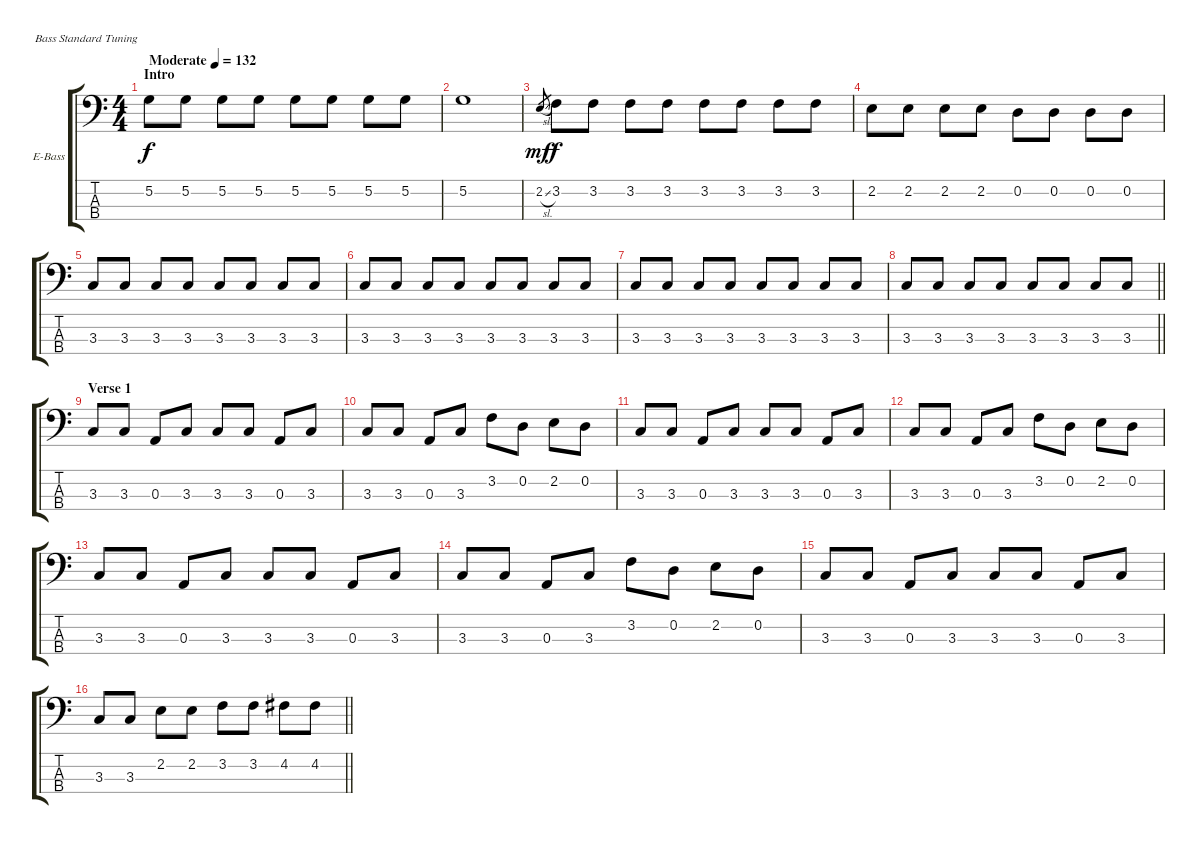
\bracketExtendMode groupsimilarinstruments
\firstSystemTrackNameOrientation horizontal
\otherSystemsTrackNameOrientation horizontal
\track ("Bass" "E-Bass") {instrument electricbassfinger}
\staff {score tabs}
\tuning (G2 D2 A1 E1)
\ts (4 4)
\beaming (8 2 2 2 2)
\section ("" "Intro")
\tempo (132 "Moderate")
\clef f4
\ks c
5.2.8{dy f instrument electricbassfinger} 5.2.8 5.2.8 5.2.8 5.2.8 5.2.8 5.2.8 5.2.8 |
5.2.1 |
2.2{sl}.8{gr dy mf} 3.2.8{dy f} 3.2.8 3.2.8 3.2.8 3.2.8 3.2.8 3.2.8 3.2.8 |
2.2.8 2.2.8 2.2.8 2.2.8 0.2.8 0.2.8 0.2.8 0.2.8 |
3.3.8 3.3.8 3.3.8 3.3.8 3.3.8 3.3.8 3.3.8 3.3.8 |
3.3.8 3.3.8 3.3.8 3.3.8 3.3.8 3.3.8 3.3.8 3.3.8 |
3.3.8 3.3.8 3.3.8 3.3.8 3.3.8 3.3.8 3.3.8 3.3.8 |
\barLineRight lightlight
3.3.8 3.3.8 3.3.8 3.3.8 3.3.8 3.3.8 3.3.8 3.3.8 |
\section ("" "Verse 1")
3.3.8 3.3.8 0.3.8 3.3.8 3.3.8 3.3.8 0.3.8 3.3.8 |
3.3.8 3.3.8 0.3.8 3.3.8 3.2.8 0.2.8 2.2.8 0.2.8 |
3.3.8 3.3.8 0.3.8 3.3.8 3.3.8 3.3.8 0.3.8 3.3.8 |
3.3.8 3.3.8 0.3.8 3.3.8 3.2.8 0.2.8 2.2.8 0.2.8 |
3.3.8 3.3.8 0.3.8 3.3.8 3.3.8 3.3.8 0.3.8 3.3.8 |
3.3.8 3.3.8 0.3.8 3.3.8 3.2.8 0.2.8 2.2.8 0.2.8 |
3.3.8 3.3.8 0.3.8 3.3.8 3.3.8 3.3.8 0.3.8 3.3.8 |
\barLineRight lightlight
3.3.8 3.3.8 2.2.8 2.2.8 3.2.8 3.2.8 4.2.8 4.2.8
